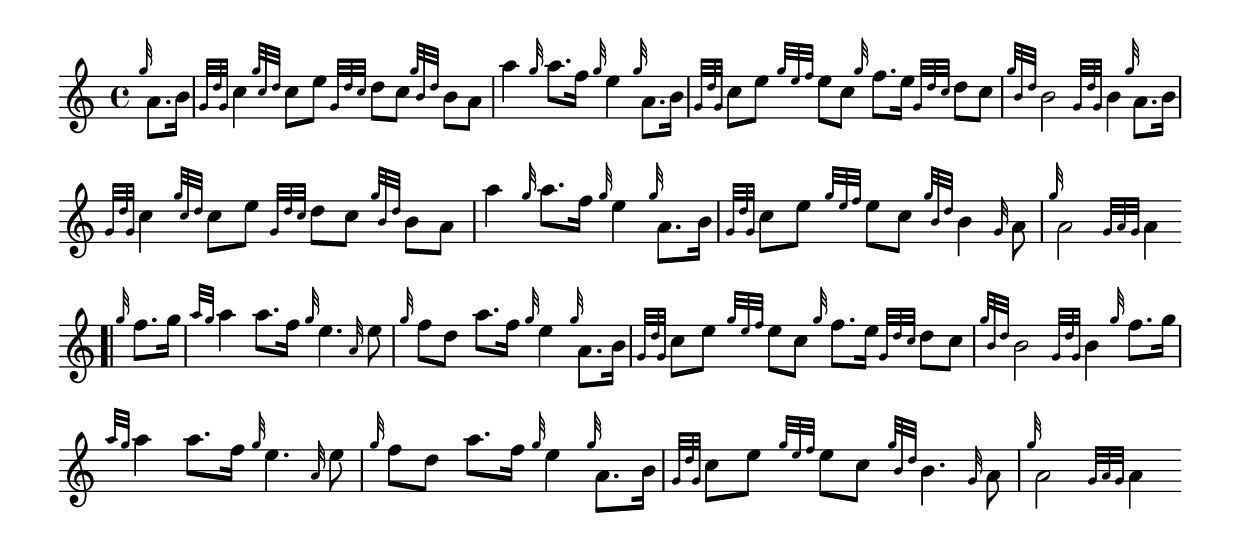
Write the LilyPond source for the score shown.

\include "bagpipe.ly"
melody = {
		\set Staff.midiInstrument = #"bagpipe"
		\hideKeySignature
		\cadenzaOn
		\once \override Score.BreakAlignment #'break-align-orders =
			#(make-vector 3 '(instrument-name
									left-edge
									ambitus
									span-bar
									breathing-sign
									clef
									key-signature
									time-signature
									staff-bar
									custos
									span-bar))
		\time 4/4
		\grg a8. [ b16 ] \bar "|"
 \grip c4 \dblc c8 [ e8 ] \thrwd d8 [ c8 ] \dblb b8 [ a8 ] \bar "|"
 A4 \grg A8. [ f16 ] \grg e4 \grg a8. [ b16 ] \bar "|"
 \grip c8 [ e8 ] \dble e8 [ c8 ] \grg f8. [ e16 ] \thrwd d8 [ c8 ] \bar "|"
 \dblb b2 \grip b4 \grg a8. [ b16 ] \bar "|" \break

 \grip c4 \dblc c8 [ e8 ] \thrwd d8 [ c8 ] \dblb b8 [ a8 ] \bar "|"
 A4 \grg A8. [ f16 ] \grg e4 \grg a8. [ b16 ] \bar "|"
 \grip c8 [ e8 ] \dble e8 [ c8 ] \dblb b4~ \grG a8 \bar "|"
 \grg a2 \wbirl a4 \bar ".|" \break 
 \grg f8. [ g16 ] \bar "|"
 \dblA A4 A8. [ f16 ] \grg e4. \gra e8 \bar "|"
 \grg f8 [ d8 ] A8. [ f16 ] \grg e4 \grg a8. [ b16 ] \bar "|"
 \grip c8 [ e8 ] \dble e8 [ c8 ] \grg f8. [ e16 ] \thrwd d8 [ c8 ] \bar "|"
 \dblb b2 \grip b4 \grg f8. [ g16 ] \bar "|" \break

 \dblA A4 A8. [ f16 ] \grg e4. \gra e8 \bar "|"
 \grg f8 [ d8 ] A8. [ f16 ] \grg e4 \grg a8. [ b16 ] \bar "|"
 \grip c8 [ e8 ] \dble e8 [ c8 ] \dblb b4. \grG a8 \bar "|"
 \grg a2 \wbirl a4 \bar ".|" \break 

			}

\score {
	\melody
	\layout {
	indent = 0.0\cm
	\context { \Score \remove "Bar_number_engraver" }
	}
	\header {
	title = "  set 12"
	meter = "March"
	arranger = ""
	}
	
}

